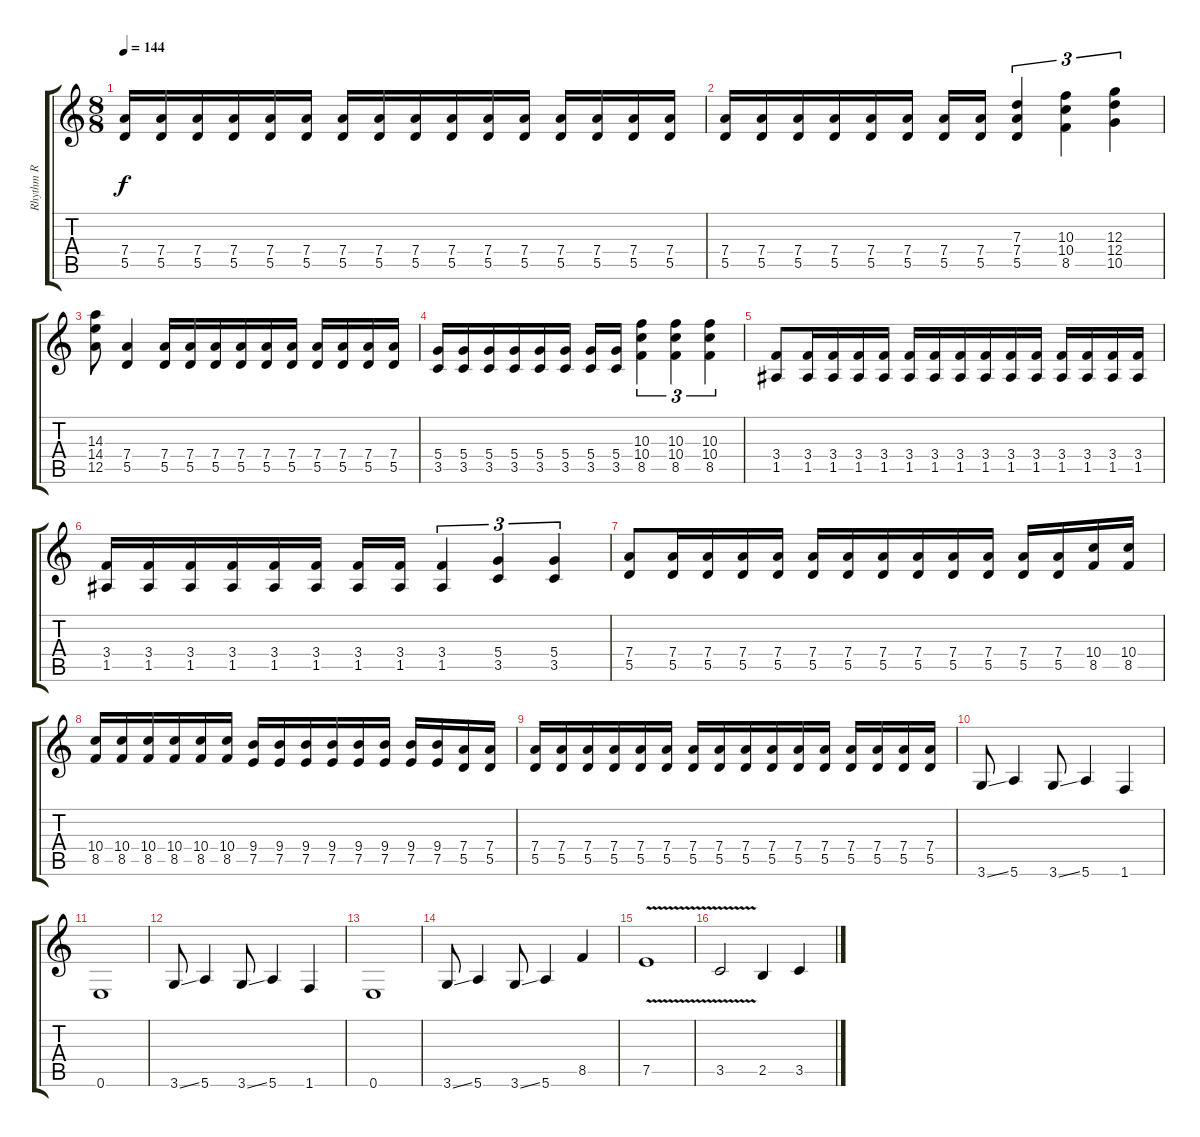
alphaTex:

\track ("Rhythm R" "Rhythm R") {instrument overdrivenguitar}
\staff {score tabs}
\tuning (E4 B3 G3 D3 A2 E2) {hide}
\ts (8 8)
\tempo 144
\clef g2
\ks c
(7.4 5.5).16{dy f} (7.4 5.5).16 (7.4 5.5).16 (7.4 5.5).16 (7.4 5.5).16 (7.4 5.5).16 (7.4 5.5).16 (7.4 5.5).16 (7.4 5.5).16 (7.4 5.5).16 (7.4 5.5).16 (7.4 5.5).16 (7.4 5.5).16 (7.4 5.5).16 (7.4 5.5).16 (7.4 5.5).16 |
(7.4 5.5).16 (7.4 5.5).16 (7.4 5.5).16 (7.4 5.5).16 (7.4 5.5).16 (7.4 5.5).16 (7.4 5.5).16 (7.4 5.5).16 (7.3 7.4 5.5).4{tu (3 2)} (10.3 10.4 8.5).4{tu (3 2)} (12.3 12.4 10.5).4{tu (3 2)} |
(14.3 14.4 12.5).8 (7.4 5.5).4 (7.4 5.5).16 (7.4 5.5).16 (7.4 5.5).16 (7.4 5.5).16 (7.4 5.5).16 (7.4 5.5).16 (7.4 5.5).16 (7.4 5.5).16 (7.4 5.5).16 (7.4 5.5).16 |
(5.4 3.5).16 (5.4 3.5).16 (5.4 3.5).16 (5.4 3.5).16 (5.4 3.5).16 (5.4 3.5).16 (5.4 3.5).16 (5.4 3.5).16 (10.3 10.4 8.5).4{tu (3 2)} (10.3 10.4 8.5).4{tu (3 2)} (10.3 10.4 8.5).4{tu (3 2)} |
(3.4 1.5).8 (3.4 1.5).16 (3.4 1.5).16 (3.4 1.5).16 (3.4 1.5).16 (3.4 1.5).16 (3.4 1.5).16 (3.4 1.5).16 (3.4 1.5).16 (3.4 1.5).16 (3.4 1.5).16 (3.4 1.5).16 (3.4 1.5).16 (3.4 1.5).16 (3.4 1.5).16 |
(3.4 1.5).16 (3.4 1.5).16 (3.4 1.5).16 (3.4 1.5).16 (3.4 1.5).16 (3.4 1.5).16 (3.4 1.5).16 (3.4 1.5).16 (3.4 1.5).4{tu (3 2)} (5.4 3.5).4{tu (3 2)} (5.4 3.5).4{tu (3 2)} |
(7.4 5.5).8 (7.4 5.5).16 (7.4 5.5).16 (7.4 5.5).16 (7.4 5.5).16 (7.4 5.5).16 (7.4 5.5).16 (7.4 5.5).16 (7.4 5.5).16 (7.4 5.5).16 (7.4 5.5).16 (7.4 5.5).16 (7.4 5.5).16 (10.4 8.5).16 (10.4 8.5).16 |
(10.4 8.5).16 (10.4 8.5).16 (10.4 8.5).16 (10.4 8.5).16 (10.4 8.5).16 (10.4 8.5).16 (9.4 7.5).16 (9.4 7.5).16 (9.4 7.5).16 (9.4 7.5).16 (9.4 7.5).16 (9.4 7.5).16 (9.4 7.5).16 (9.4 7.5).16 (7.4 5.5).16 (7.4 5.5).16 |
(7.4 5.5).16 (7.4 5.5).16 (7.4 5.5).16 (7.4 5.5).16 (7.4 5.5).16 (7.4 5.5).16 (7.4 5.5).16 (7.4 5.5).16 (7.4 5.5).16 (7.4 5.5).16 (7.4 5.5).16 (7.4 5.5).16 (7.4 5.5).16 (7.4 5.5).16 (7.4 5.5).16 (7.4 5.5).16 |
3.6{ss}.8 5.6.4 3.6{ss}.8 5.6.4 1.6.4 |
0.6.1 |
3.6{ss}.8 5.6.4 3.6{ss}.8 5.6.4 1.6.4 |
0.6.1 |
3.6{ss}.8 5.6.4 3.6{ss}.8 5.6.4 8.5.4 |
7.5{v}.1 |
3.5{v}.2 2.5.4 3.5{ss}.4
